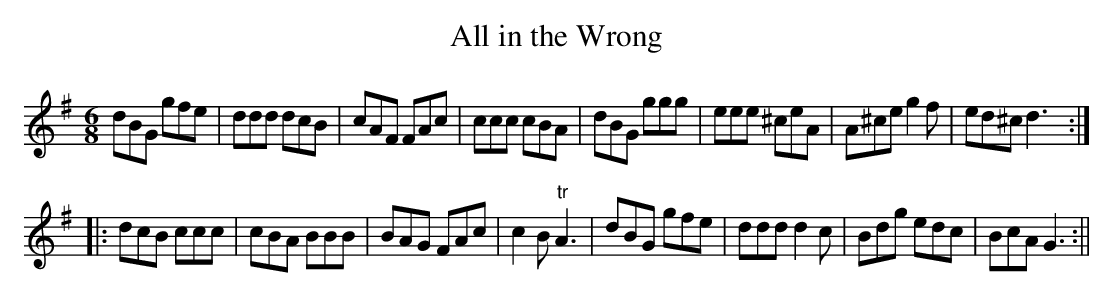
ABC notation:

X:1
T:All in the Wrong
M:6/8
L:1/8
K:G
dBG gfe | ddd dcB | cAF FAc | ccc cBA | dBG ggg | eee ^ceA | A^ce g2f | ed^c d3 :|
|: dcB ccc | cBA BBB | BAG FAc | c2B "tr"A3 | dBG gfe | ddd d2c | Bdg edc | BcA G3 :||
